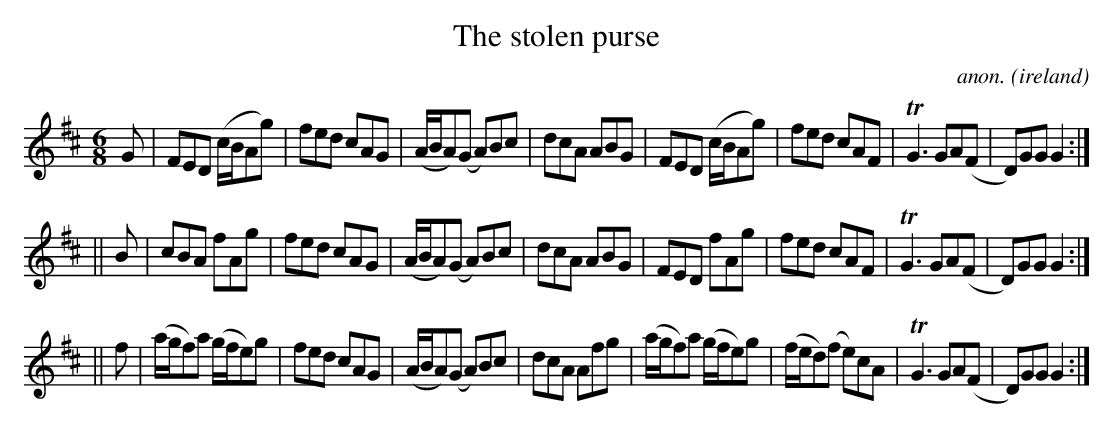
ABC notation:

X:1
T:The stolen purse
O:ireland
C:anon.
m:Tn3 = no/4n/m/4n
M:6/8
L:1/8
K:Glyd
G|FED (c/B/Ag)|fed cAG|(A/B/A)(G A)Bc|dcA ABG|FED (c/B/Ag)|fed cAF|TG3 GA(F|D)GG G2:|
||B|cBA fAg|fed cAG|(A/B/A)(G A)Bc|dcA ABG|FED fAg|fed cAF|TG3 GA(F|D)GG G2:|
||f|(a/g/f)a (g/f/e)g|fed cAG|(A/B/A)(G A)Bc|dcA Afg|(a/g/f)a (g/f/e)g|(f/e/d)(f e)cA|TG3 GA(F|D)GG G2:|
